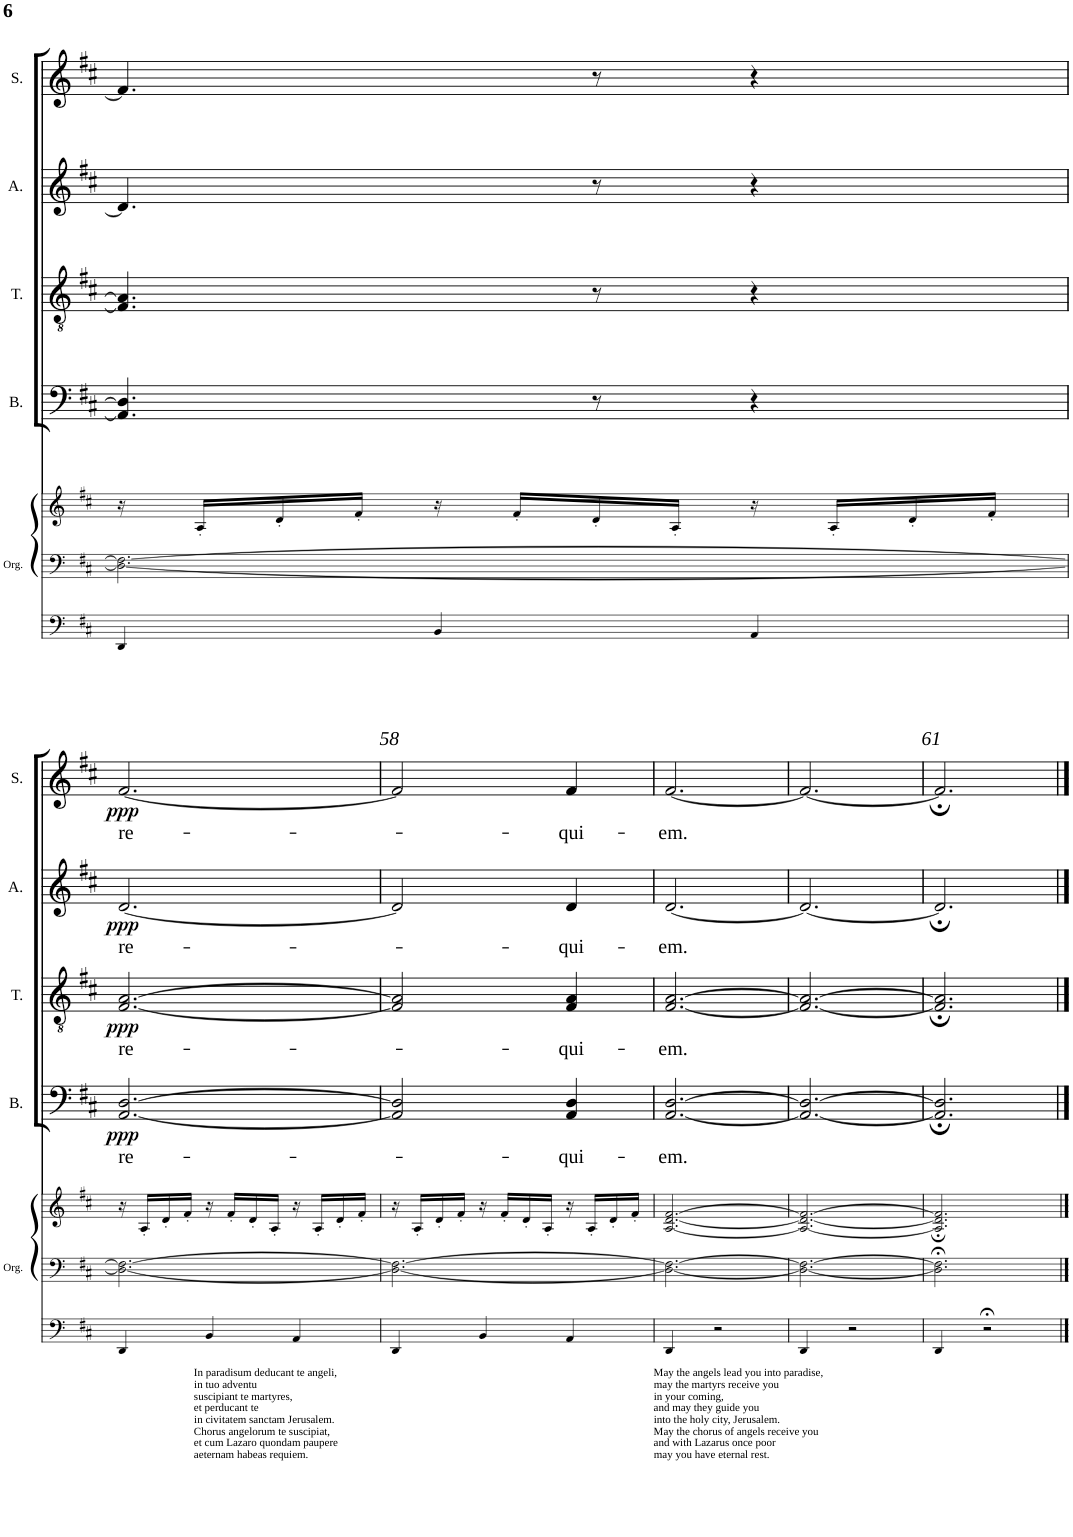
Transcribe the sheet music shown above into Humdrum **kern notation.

**kern	**kern	**kern	**kern	**text	**dynam	**kern	**text	**dynam	**kern	**text	**dynam	**kern	**text	**dynam
*part5	*part5	*part5	*part4	*part4	*part4	*part3	*part3	*part3	*part2	*part2	*part2	*part1	*part1	*part1
*staff7	*staff6	*staff5	*staff4	*staff4	*staff4	*staff3	*staff3	*staff3	*staff2	*staff2	*staff2	*staff1	*staff1	*staff1
*I"Organ	*	*	*I"Bass	*	*	*I"Tenor	*	*	*I"Alto	*	*	*I"Soprano	*	*
*I'Org.	*	*	*I'B.	*	*	*I'T.	*	*	*I'A.	*	*	*I'S.	*	*
!!LO:PB:g=z
*clefF4	*clefF4	*clefG2	*clefF4	*	*	*clefGv2	*	*	*clefG2	*	*	*clefG2	*	*
*k[f#c#]	*k[f#c#]	*k[f#c#]	*k[f#c#]	*	*	*k[f#c#]	*	*	*k[f#c#]	*	*	*k[f#c#]	*	*
*D:	*D:	*D:	*D:	*	*	*D:	*	*	*D:	*	*	*D:	*	*
*M3/4	*M3/4	*M3/4	*M3/4	*	*	*M3/4	*	*	*M3/4	*	*	*M3/4	*	*
=56	=56	=56	=56	=56	=56	=56	=56	=56	=56	=56	=56	=56	=56	=56
4DD/	2.D\_ 2.F#\_	16r	4.AA/] 4.D/]	.	.	4.F#/] 4.A/]	.	.	4.d/]	.	.	4.f#/]	.	.
.	.	16A'/LL	.	.	.	.	.	.	.	.	.	.	.	.
.	.	16d'/	.	.	.	.	.	.	.	.	.	.	.	.
.	.	16f#'/JJ	.	.	.	.	.	.	.	.	.	.	.	.
4BB/	.	16r	.	.	.	.	.	.	.	.	.	.	.	.
.	.	16f#'/LL	.	.	.	.	.	.	.	.	.	.	.	.
.	.	16d'/	8r	.	.	8r	.	.	8r	.	.	8r	.	.
.	.	16A'/JJ	.	.	.	.	.	.	.	.	.	.	.	.
4AA/	.	16r	4r	.	.	4r	.	.	4r	.	.	4r	.	.
.	.	16A'/LL	.	.	.	.	.	.	.	.	.	.	.	.
.	.	16d'/	.	.	.	.	.	.	.	.	.	.	.	.
.	.	16f#'/JJ	.	.	.	.	.	.	.	.	.	.	.	.
!!LO:LB:g=z
=57	=57	=57	=57	=57	=57	=57	=57	=57	=57	=57	=57	=57	=57	=57
!	!	!	!	!LO:LY:b	!LO:DY:b	!	!LO:LY:b	!LO:DY:b	!	!LO:LY:b	!LO:DY:b	!	!LO:LY:b	!LO:DY:b
4DD/	2.D\_ 2.F#\_	16r	[2.AA/ [2.D/	re-	ppp	[2.F#/ [2.A/	re-	ppp	[2.d/	re-	ppp	[2.f#/	re-	ppp
.	.	16A'/LL	.	.	.	.	.	.	.	.	.	.	.	.
.	.	16d'/	.	.	.	.	.	.	.	.	.	.	.	.
.	.	16f#'/JJ	.	.	.	.	.	.	.	.	.	.	.	.
!LO:TX:b:t=In paradisum deducant te angeli,	!	!	!	!	!	!	!	!	!	!	!	!	!	!
!LO:TX:b:t=in tuo adventu	!	!	!	!	!	!	!	!	!	!	!	!	!	!
!LO:TX:b:t=suscipiant te martyres,	!	!	!	!	!	!	!	!	!	!	!	!	!	!
!LO:TX:b:t=et perducant te	!	!	!	!	!	!	!	!	!	!	!	!	!	!
!LO:TX:b:t=in civitatem sanctam Jerusalem.	!	!	!	!	!	!	!	!	!	!	!	!	!	!
!LO:TX:b:t=Chorus angelorum te suscipiat,	!	!	!	!	!	!	!	!	!	!	!	!	!	!
!LO:TX:b:t=et cum Lazaro quondam paupere	!	!	!	!	!	!	!	!	!	!	!	!	!	!
!LO:TX:b:t=aeternam habeas requiem.	!	!	!	!	!	!	!	!	!	!	!	!	!	!
4BB/	.	16r	.	.	.	.	.	.	.	.	.	.	.	.
.	.	16f#'/LL	.	.	.	.	.	.	.	.	.	.	.	.
.	.	16d'/	.	.	.	.	.	.	.	.	.	.	.	.
.	.	16A'/JJ	.	.	.	.	.	.	.	.	.	.	.	.
4AA/	.	16r	.	.	.	.	.	.	.	.	.	.	.	.
.	.	16A'/LL	.	.	.	.	.	.	.	.	.	.	.	.
.	.	16d'/	.	.	.	.	.	.	.	.	.	.	.	.
.	.	16f#'/JJ	.	.	.	.	.	.	.	.	.	.	.	.
=58	=58	=58	=58	=58	=58	=58	=58	=58	=58	=58	=58	=58	=58	=58
4DD/	2.D\_ 2.F#\_	16r	2AA/] 2D/]	.	.	2F#/] 2A/]	.	.	2d/]	.	.	2f#/]	.	.
.	.	16A'/LL	.	.	.	.	.	.	.	.	.	.	.	.
.	.	16d'/	.	.	.	.	.	.	.	.	.	.	.	.
.	.	16f#'/JJ	.	.	.	.	.	.	.	.	.	.	.	.
4BB/	.	16r	.	.	.	.	.	.	.	.	.	.	.	.
.	.	16f#'/LL	.	.	.	.	.	.	.	.	.	.	.	.
.	.	16d'/	.	.	.	.	.	.	.	.	.	.	.	.
.	.	16A'/JJ	.	.	.	.	.	.	.	.	.	.	.	.
!	!	!	!	!LO:LY:b	!	!	!LO:LY:b	!	!	!LO:LY:b	!	!	!LO:LY:b	!
4AA/	.	16r	4AA/ 4D/	-qui-	.	4F#/ 4A/	-qui-	.	4d/	-qui-	.	4f#/	-qui-	.
.	.	16A'/LL	.	.	.	.	.	.	.	.	.	.	.	.
.	.	16d'/	.	.	.	.	.	.	.	.	.	.	.	.
.	.	16f#'/JJ	.	.	.	.	.	.	.	.	.	.	.	.
=59	=59	=59	=59	=59	=59	=59	=59	=59	=59	=59	=59	=59	=59	=59
!LO:TX:b:t=May the angels lead you into paradise,	!	!	!	!	!	!	!	!	!	!	!	!	!	!
!LO:TX:b:t=may the martyrs receive you	!	!	!	!	!	!	!	!	!	!	!	!	!	!
!LO:TX:b:t=in your coming,	!	!	!	!	!	!	!	!	!	!	!	!	!	!
!LO:TX:b:t=and may they guide you	!	!	!	!	!	!	!	!	!	!	!	!	!	!
!LO:TX:b:t=into the holy city, Jerusalem.	!	!	!	!	!	!	!	!	!	!	!	!	!	!
!LO:TX:b:t=May the chorus of angels receive you	!	!	!	!	!	!	!	!	!	!	!	!	!	!
!LO:TX:b:t=and with Lazarus once poor	!	!	!	!	!	!	!	!	!	!	!	!	!	!
!LO:TX:b:t=may you have eternal rest.	!	!	!	!	!	!	!	!	!	!	!	!	!	!
!	!	!	!	!LO:LY:b	!	!	!LO:LY:b	!	!	!LO:LY:b	!	!	!LO:LY:b	!
4DD/	2.D\_ 2.F#\_	[2.A/ [2.d/ [2.f#/	[2.AA/ [2.D/	-em.	.	[2.F#/ [2.A/	-em.	.	[2.d/	-em.	.	[2.f#/	-em.	.
2r	.	.	.	.	.	.	.	.	.	.	.	.	.	.
=60	=60	=60	=60	=60	=60	=60	=60	=60	=60	=60	=60	=60	=60	=60
4DD/	2.D\_ 2.F#\_	2.A/_ 2.d/_ 2.f#/_	2.AA/_ 2.D/_	.	.	2.F#/_ 2.A/_	.	.	2.d/_	.	.	2.f#/_	.	.
2r	.	.	.	.	.	.	.	.	.	.	.	.	.	.
=61	=61	=61	=61	=61	=61	=61	=61	=61	=61	=61	=61	=61	=61	=61
4DD/	2.D\];< 2.F#\];<	2.A/]; 2.d/]; 2.f#/];	2.AA/]; 2.D/];	.	.	2.F#/]; 2.A/];	.	.	2.d;/]	.	.	2.f#;/]	.	.
2r;<	.	.	.	.	.	.	.	.	.	.	.	.	.	.
==	==	==	==	==	==	==	==	==	==	==	==	==	==	==
*-	*-	*-	*-	*-	*-	*-	*-	*-	*-	*-	*-	*-	*-	*-
